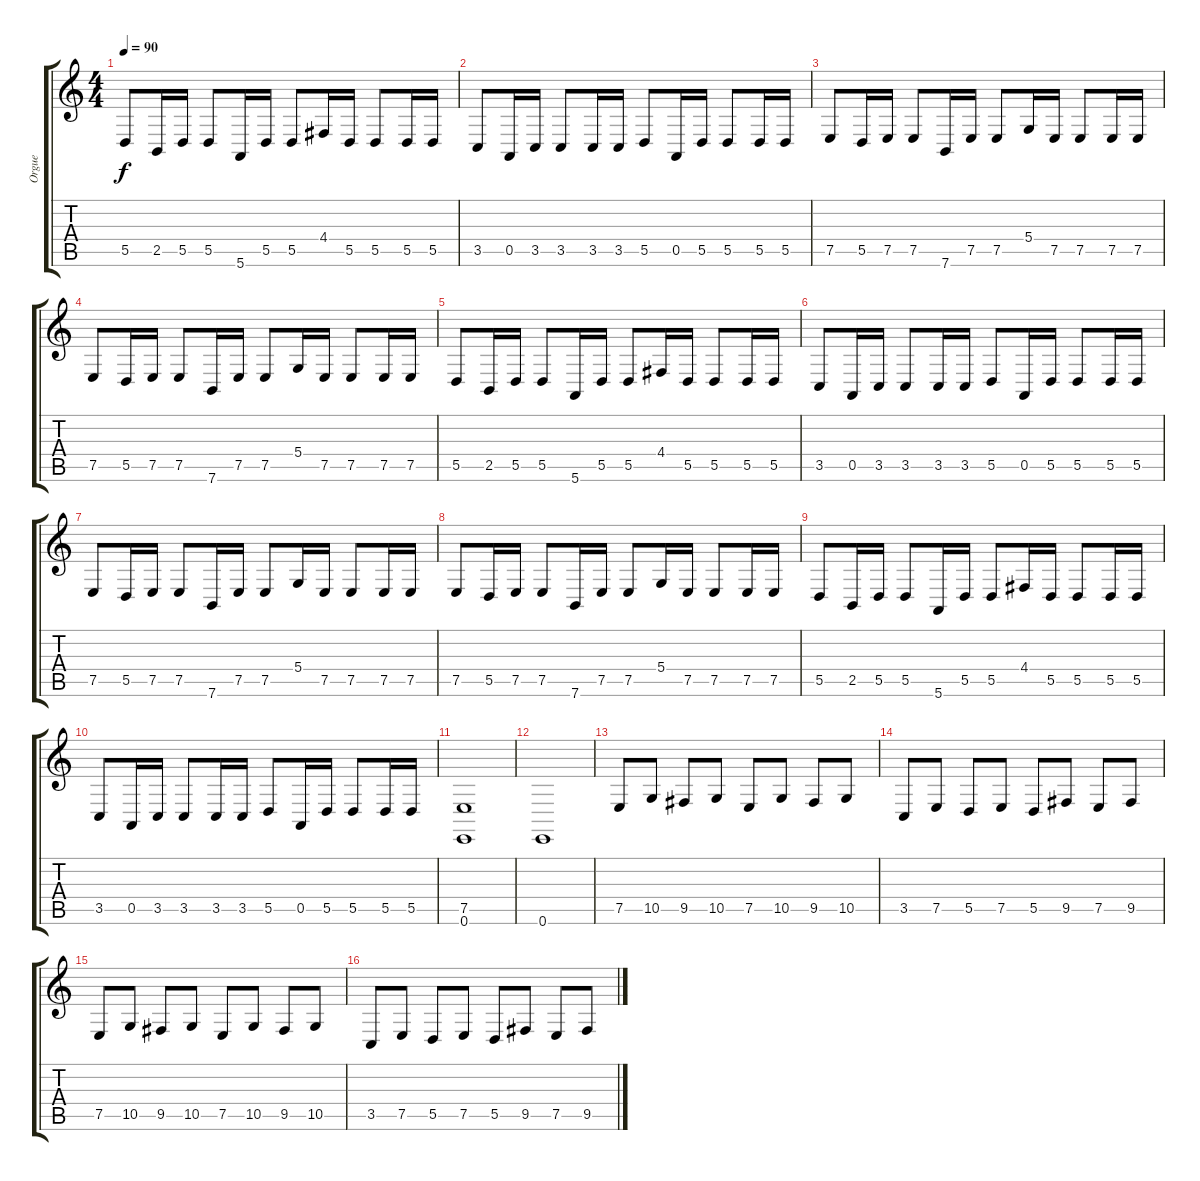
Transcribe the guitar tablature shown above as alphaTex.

\track ("Orgue " "Orgue ") {instrument drawbarorgan}
\staff {score tabs}
\tuning (E4 B3 G3 D3 A2 E2) {hide}
\ts (4 4)
\tempo 90
\clef g2
\ks c
5.5.8{dy f} 2.5.16 5.5.16 5.5.8 5.6.16 5.5.16 5.5.8 4.4.16 5.5.16 5.5.8 5.5.16 5.5.16 |
3.5.8 0.5.16 3.5.16 3.5.8 3.5.16 3.5.16 5.5.8 0.5.16 5.5.16 5.5.8 5.5.16 5.5.16 |
7.5.8 5.5.16 7.5.16 7.5.8 7.6.16 7.5.16 7.5.8 5.4.16 7.5.16 7.5.8 7.5.16 7.5.16 |
7.5.8 5.5.16 7.5.16 7.5.8 7.6.16 7.5.16 7.5.8 5.4.16 7.5.16 7.5.8 7.5.16 7.5.16 |
5.5.8 2.5.16 5.5.16 5.5.8 5.6.16 5.5.16 5.5.8 4.4.16 5.5.16 5.5.8 5.5.16 5.5.16 |
3.5.8 0.5.16 3.5.16 3.5.8 3.5.16 3.5.16 5.5.8 0.5.16 5.5.16 5.5.8 5.5.16 5.5.16 |
7.5.8 5.5.16 7.5.16 7.5.8 7.6.16 7.5.16 7.5.8 5.4.16 7.5.16 7.5.8 7.5.16 7.5.16 |
7.5.8 5.5.16 7.5.16 7.5.8 7.6.16 7.5.16 7.5.8 5.4.16 7.5.16 7.5.8 7.5.16 7.5.16 |
5.5.8 2.5.16 5.5.16 5.5.8 5.6.16 5.5.16 5.5.8 4.4.16 5.5.16 5.5.8 5.5.16 5.5.16 |
3.5.8 0.5.16 3.5.16 3.5.8 3.5.16 3.5.16 5.5.8 0.5.16 5.5.16 5.5.8 5.5.16 5.5.16 |
(7.5 0.6).1 |
0.6.1 |
7.5.8 10.5.8 9.5.8 10.5.8 7.5.8 10.5.8 9.5.8 10.5.8 |
3.5.8 7.5.8 5.5.8 7.5.8 5.5.8 9.5.8 7.5.8 9.5.8 |
7.5.8 10.5.8 9.5.8 10.5.8 7.5.8 10.5.8 9.5.8 10.5.8 |
3.5.8 7.5.8 5.5.8 7.5.8 5.5.8 9.5.8 7.5.8 9.5.8
